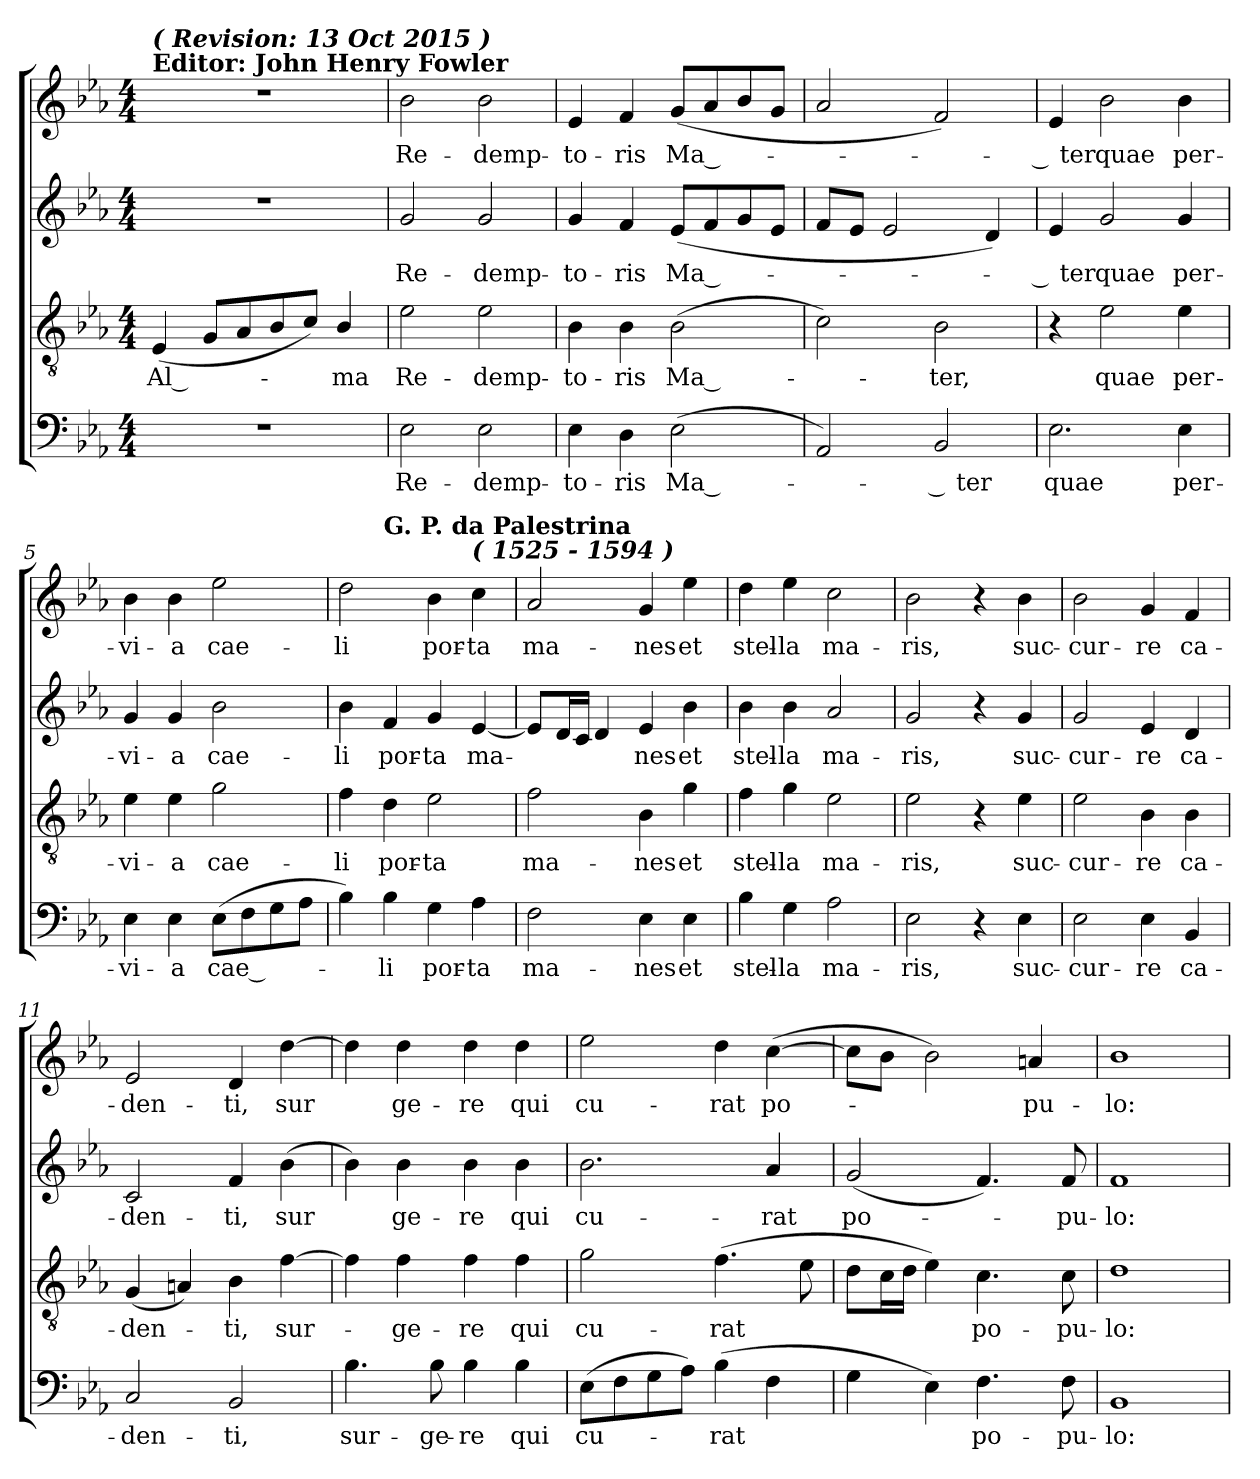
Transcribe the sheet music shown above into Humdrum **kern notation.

**kern	**text	**kern	**text	**kern	**text	**kern	**text
*part4	*part4	*part3	*part3	*part2	*part2	*part1	*part1
*staff4	*staff4	*staff3	*staff3	*staff2	*staff2	*staff1	*staff1
*clefF4	*	*clefGv2	*	*clefG2	*	*clefG2	*
*k[b-e-a-]	*	*k[b-e-a-]	*	*k[b-e-a-]	*	*k[b-e-a-]	*
*E-:	*	*E-:	*	*E-:	*	*E-:	*
*M4/4	*	*M4/4	*	*M4/4	*	*M4/4	*
=	=	=	=	=	=	=	=
!	!	!	!	!	!	!LO:TX:a:B:t=Editor&colon; John Henry Fowler	!
!	!	!	!	!	!	!LO:TX:a:Bi:t=( Revision&colon; 13 Oct 2015 )	!
!	!	!	!LO:LY:b	!	!	!	!
1r	.	(>4E-/	Al ­-	1r	.	1r	.
.	.	8G/L	.	.	.	.	.
.	.	8A-/	.	.	.	.	.
.	.	8B-/	.	.	.	.	.
.	.	8c/J)	.	.	.	.	.
!	!	!	!LO:LY:b	!	!	!	!
.	.	4B-/	-ma	.	.	.	.
=1	=1	=1	=1	=1	=1	=1	=1
!	!LO:LY:b	!	!LO:LY:b	!	!LO:LY:b	!	!LO:LY:b
2E-\	Re-	2e-\	Re-	2g/	Re-	2b-\	Re-
!	!LO:LY:b	!	!LO:LY:b	!	!LO:LY:b	!	!LO:LY:b
2E-\	-demp-	2e-\	-demp-	2g/	-demp-	2b-\	-demp-
=2	=2	=2	=2	=2	=2	=2	=2
!	!LO:LY:b	!	!LO:LY:b	!	!LO:LY:b	!	!LO:LY:b
4E-\	-to-	4B-\	-to-	4g/	-to-	4e-/	-to-
!	!LO:LY:b	!	!LO:LY:b	!	!LO:LY:b	!	!LO:LY:b
4D\	-ris	4B-\	-ris	4f/	-ris	4f/	-ris
!	!LO:LY:b	!	!LO:LY:b	!	!LO:LY:b	!	!LO:LY:b
(>2E-\	Ma ­-	(>2B-\	Ma ­-	(>8e-/L	Ma ­-	(>8g/L	Ma ­-
.	.	.	.	8f/	.	8a-/	.
.	.	.	.	8g/	.	8b-/	.
.	.	.	.	8e-/J	.	8g/J	.
=3	=3	=3	=3	=3	=3	=3	=3
2AA-/)	.	2c\)	.	8f/L	.	2a-/	.
.	.	.	.	8e-/J	.	.	.
.	.	.	.	2e-/	.	.	.
!	!LO:LY:b	!	!LO:LY:b	!	!	!	!
2BB-/	-­ ter	2B-\	-ter,	.	.	2f/)	.
.	.	.	.	4d/)	.	.	.
=4	=4	=4	=4	=4	=4	=4	=4
!	!LO:LY:b	!	!	!	!LO:LY:b	!	!LO:LY:b
2.E-\	quae	4r	.	4e-/	-­ ter	4e-/	-­ ter
!	!	!	!LO:LY:b	!	!LO:LY:b	!	!LO:LY:b
.	.	2e-\	quae	2g/	quae	2b-\	quae
!	!LO:LY:b	!	!LO:LY:b	!	!LO:LY:b	!	!LO:LY:b
4E-\	per-	4e-\	per-	4g/	per-	4b-\	per-
=5	=5	=5	=5	=5	=5	=5	=5
!	!LO:LY:b	!	!LO:LY:b	!	!LO:LY:b	!	!LO:LY:b
4E-\	-vi-	4e-\	-vi-	4g/	-vi-	4b-\	-vi-
!	!LO:LY:b	!	!LO:LY:b	!	!LO:LY:b	!	!LO:LY:b
4E-\	-a	4e-\	-a	4g/	-a	4b-\	-a
!	!LO:LY:b	!	!LO:LY:b	!	!LO:LY:b	!	!LO:LY:b
(>8E-\L	cae ­-	2g\	cae-	2b-\	cae-	2ee-\	cae-
8F\	.	.	.	.	.	.	.
8G\	.	.	.	.	.	.	.
8A-\J	.	.	.	.	.	.	.
=6	=6	=6	=6	=6	=6	=6	=6
!	!	!	!LO:LY:b	!	!LO:LY:b	!	!LO:LY:b
*	*	*	*	*	*	*^	*
4B-\)	.	4f\	-li	4b-\	-li	2dd\	4ryy	-li
!	!	!	!	!	!	!	!LO:TX:a:B:t=G. P. da Palestrina	!
!	!LO:LY:b	!	!LO:LY:b	!	!LO:LY:b	!	!	!
4B-\	-li	4d\	por-	4f/	por-	.	2.ryy	.
!	!LO:LY:b	!	!LO:LY:b	!	!LO:LY:b	!	!	!LO:LY:b
4G\	por-	2e-\	-ta	4g/	-ta	4b-\	.	por-
!	!	!	!	!	!	!LO:TX:a:Bi:t=( 1525 - 1594 )	!	!
!	!LO:LY:b	!	!	!	!LO:LY:b	!	!	!LO:LY:b
4A-\	-ta	.	.	[4e-/	ma-	4cc\	.	-ta
=7	=7	=7	=7	=7	=7	=7	=7	=7
!	!LO:LY:b	!	!LO:LY:b	!	!LO:LY:b	!	!	!LO:LY:b
*	*	*	*	*	*	*v	*v	*
2F\	ma-	2f\	ma-	8e-/L]	-­	2a-/	ma-
.	.	.	.	16d/L	.	.	.
.	.	.	.	16c/JJ	.	.	.
.	.	.	.	4d/	.	.	.
!	!LO:LY:b	!	!LO:LY:b	!	!LO:LY:b	!	!LO:LY:b
4E-\	-nes	4B-\	-nes	4e-/	nes	4g/	-nes
!	!LO:LY:b	!	!LO:LY:b	!	!LO:LY:b	!	!LO:LY:b
4E-\	et	4g\	et	4b-\	et	4ee-\	et
!!LO:LB:g=z
=8	=8	=8	=8	=8	=8	=8	=8
!	!LO:LY:b	!	!LO:LY:b	!	!LO:LY:b	!	!LO:LY:b
4B-\	stel-	4f\	stel-	4b-\	stel-	4dd\	stel-
!	!LO:LY:b	!	!LO:LY:b	!	!LO:LY:b	!	!LO:LY:b
4G\	-la	4g\	-la	4b-\	-la	4ee-\	-la
!	!LO:LY:b	!	!LO:LY:b	!	!LO:LY:b	!	!LO:LY:b
2A-\	ma-	2e-\	ma-	2a-/	ma-	2cc\	ma-
=9	=9	=9	=9	=9	=9	=9	=9
!	!LO:LY:b	!	!LO:LY:b	!	!LO:LY:b	!	!LO:LY:b
2E-\	-ris,	2e-\	-ris,	2g/	-ris,	2b-\	-ris,
4r	.	4r	.	4r	.	4r	.
!	!LO:LY:b	!	!LO:LY:b	!	!LO:LY:b	!	!LO:LY:b
4E-\	suc-	4e-\	suc-	4g/	suc-	4b-\	suc-
=10	=10	=10	=10	=10	=10	=10	=10
!	!LO:LY:b	!	!LO:LY:b	!	!LO:LY:b	!	!LO:LY:b
2E-\	-cur-	2e-\	-cur-	2g/	-cur-	2b-\	-cur-
!	!LO:LY:b	!	!LO:LY:b	!	!LO:LY:b	!	!LO:LY:b
4E-\	-re	4B-\	-re	4e-/	-re	4g/	-re
!	!LO:LY:b	!	!LO:LY:b	!	!LO:LY:b	!	!LO:LY:b
4BB-/	ca-	4B-\	ca-	4d/	ca-	4f/	ca-
=11	=11	=11	=11	=11	=11	=11	=11
!	!LO:LY:b	!	!LO:LY:b	!	!LO:LY:b	!	!LO:LY:b
2C/	-den-	(>4G/	-den-	2c/	-den-	2e-/	-den-
.	.	4An/)	.	.	.	.	.
!	!LO:LY:b	!	!LO:LY:b	!	!LO:LY:b	!	!LO:LY:b
2BB-/	-ti,	4B-\	-ti,	4f/	-ti,	4d/	-ti,
!	!	!	!LO:LY:b	!	!LO:LY:b	!	!LO:LY:b
.	.	[4f\	sur-	(>4b-\	sur	[4dd\	sur
=12	=12	=12	=12	=12	=12	=12	=12
!	!LO:LY:b	!	!	!	!	!	!
4.B-\	sur-	4f\]	.	4b-\)	.	4dd\]	.
!	!	!	!LO:LY:b	!	!LO:LY:b	!	!LO:LY:b
.	.	4f\	-ge-	4b-\	ge-	4dd\	ge-
!	!LO:LY:b	!	!	!	!	!	!
8B-\	-ge-	.	.	.	.	.	.
!	!LO:LY:b	!	!LO:LY:b	!	!LO:LY:b	!	!LO:LY:b
4B-\	-re	4f\	-re	4b-\	-re	4dd\	-re
!	!LO:LY:b	!	!LO:LY:b	!	!LO:LY:b	!	!LO:LY:b
4B-\	qui	4f\	qui	4b-\	qui	4dd\	qui
=13	=13	=13	=13	=13	=13	=13	=13
!	!LO:LY:b	!	!LO:LY:b	!	!LO:LY:b	!	!LO:LY:b
(>8E-\L	cu-	2g\	cu-	2.b-\	cu-	2ee-\	cu-
8F\	.	.	.	.	.	.	.
8G\	.	.	.	.	.	.	.
8A-\J)	.	.	.	.	.	.	.
!	!LO:LY:b	!	!LO:LY:b	!	!	!	!LO:LY:b
(>4B-\	-rat	(>4.f\	-rat	.	.	4dd\	-rat
!	!	!	!	!	!LO:LY:b	!	!LO:LY:b
4F\	.	.	.	4a-/	-rat	(>[4cc\	po-
.	.	8e-\	.	.	.	.	.
=14	=14	=14	=14	=14	=14	=14	=14
!	!	!	!	!	!LO:LY:b	!	!
4G\	.	8d\L	.	(>2g/	po-	8cc\L]	.
.	.	16c\L	.	.	.	8b-\J	.
.	.	16d\JJ	.	.	.	.	.
!	!	!	!	!	!	!	!LO:LY:b
4E-\)	.	4e-\)	.	.	.	2b-\)	-­
!	!LO:LY:b	!	!LO:LY:b	!	!	!	!
4.F\	po-	4.c\	po-	4.f/)	.	.	.
!	!	!	!	!	!	!	!LO:LY:b
.	.	.	.	.	.	4an/	pu-
!	!LO:LY:b	!	!LO:LY:b	!	!LO:LY:b	!	!
8F\	-pu-	8c\	-pu-	8f/	-pu-	.	.
=15	=15	=15	=15	=15	=15	=15	=15
!	!LO:LY:b	!	!LO:LY:b	!	!LO:LY:b	!	!LO:LY:b
1BB-	-lo:	1d	-lo:	1f	-lo:	1b-	-lo:
=	=	=	=	=	=	=	=
*-	*-	*-	*-	*-	*-	*-	*-
